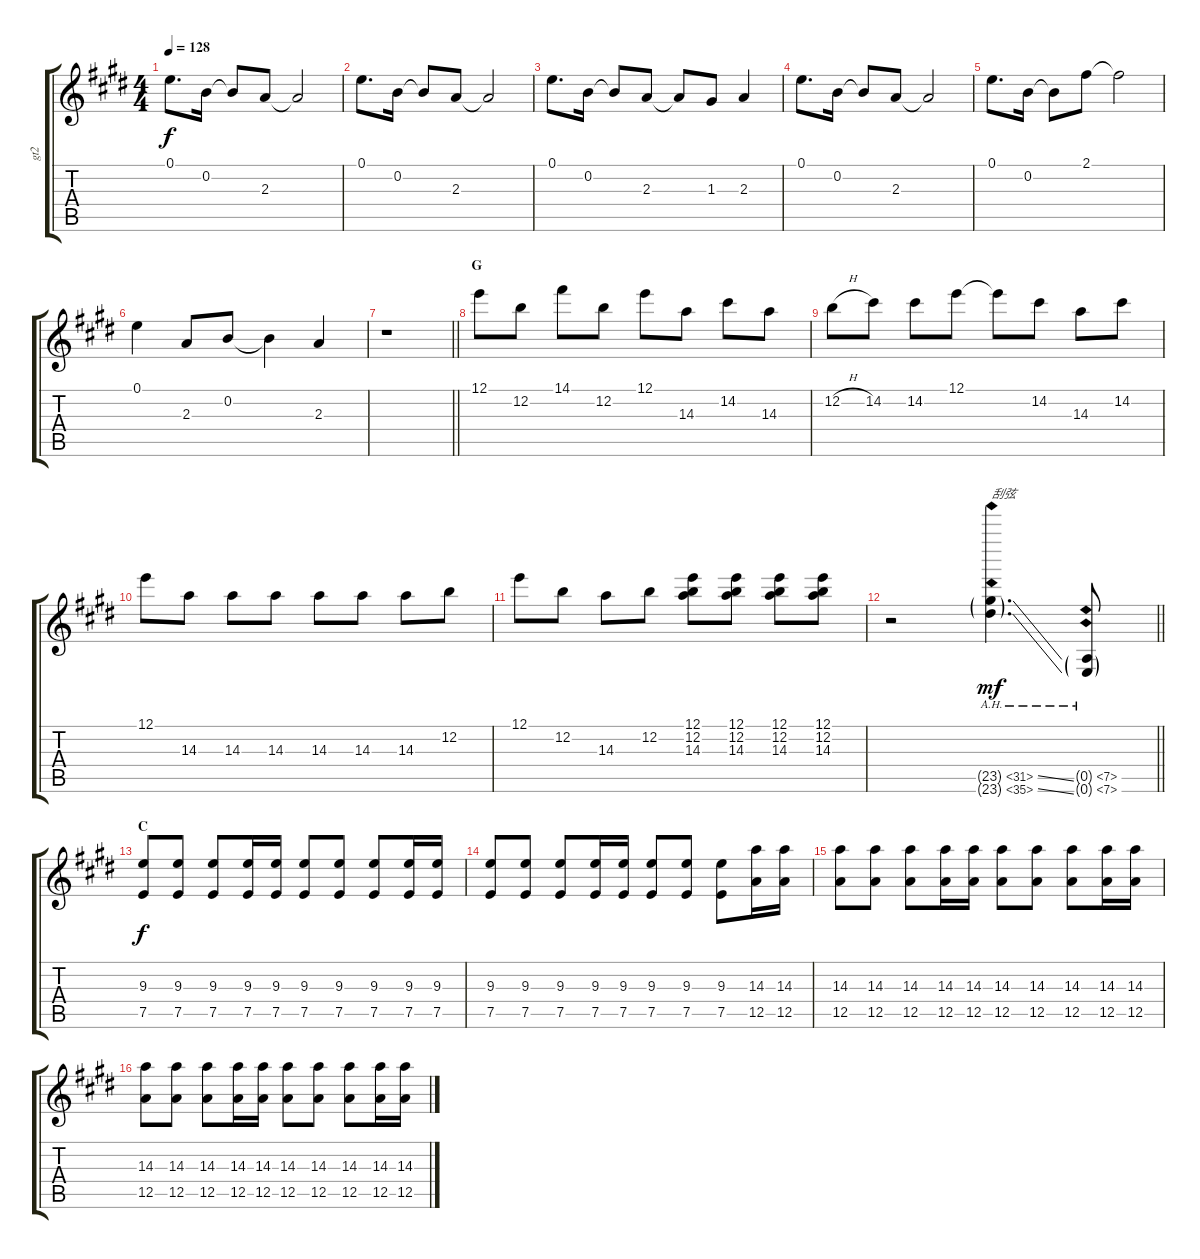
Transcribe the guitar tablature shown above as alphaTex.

\track ("gt2" "gt2") {instrument distortionguitar}
\staff {score tabs}
\tuning (E4 B3 G3 D3 A2 E2) {hide}
\ts (4 4)
\tempo 128
\clef g2
\ks e
0.1.8{d dy f} 0.2.16 0.2{t}.8 2.3.8 2.3{t}.2 |
0.1.8{d} 0.2.16 0.2{t}.8 2.3.8 2.3{t}.2 |
0.1.8{d} 0.2.16 0.2{t}.8 2.3.8 2.3{t}.8 1.3.8 2.3.4 |
0.1.8{d} 0.2.16 0.2{t}.8 2.3.8 2.3{t}.2 |
0.1.8{d} 0.2.16 0.2{t}.8 2.1.8 2.1{t}.2 |
0.1.4 2.3.8 0.2.8 0.2{t}.4 2.3.4 |
\barLineRight lightlight
r.1 |
\section ("" "G")
12.1.8 12.2.8 14.1.8 12.2.8 12.1.8 14.3.8 14.2.8 14.3.8 |
12.2{h}.8 14.2.8 14.2.8 12.1.8 12.1{t}.8 14.2.8 14.3.8 14.2.8 |
12.1.8 14.3.8 14.3.8 14.3.8 14.3.8 14.3.8 14.3.8 12.2.8 |
12.1.8 12.2.8 14.3.8 12.2.8 (12.1 12.2 14.3).8 (12.1 12.2 14.3).8 (12.1 12.2 14.3).8 (12.1 12.2 14.3).8 |
\barLineRight lightlight
r.2 (23.5{ah 8 ss g} 23.6{ah 12 ss g}).4{d txt "刮弦" dy mf} (0.5{ah 7 g} 0.6{ah 7 g}).8 |
\section ("" "C")
(9.3 7.5).8{dy f} (9.3 7.5).8 (9.3 7.5).8 (9.3 7.5).16 (9.3 7.5).16 (9.3 7.5).8 (9.3 7.5).8 (9.3 7.5).8 (9.3 7.5).16 (9.3 7.5).16 |
(9.3 7.5).8 (9.3 7.5).8 (9.3 7.5).8 (9.3 7.5).16 (9.3 7.5).16 (9.3 7.5).8 (9.3 7.5).8 (9.3 7.5).8 (14.3 12.5).16 (14.3 12.5).16 |
(14.3 12.5).8 (14.3 12.5).8 (14.3 12.5).8 (14.3 12.5).16 (14.3 12.5).16 (14.3 12.5).8 (14.3 12.5).8 (14.3 12.5).8 (14.3 12.5).16 (14.3 12.5).16 |
(14.3 12.5).8 (14.3 12.5).8 (14.3 12.5).8 (14.3 12.5).16 (14.3 12.5).16 (14.3 12.5).8 (14.3 12.5).8 (14.3 12.5).8 (14.3 12.5).16 (14.3 12.5).16
